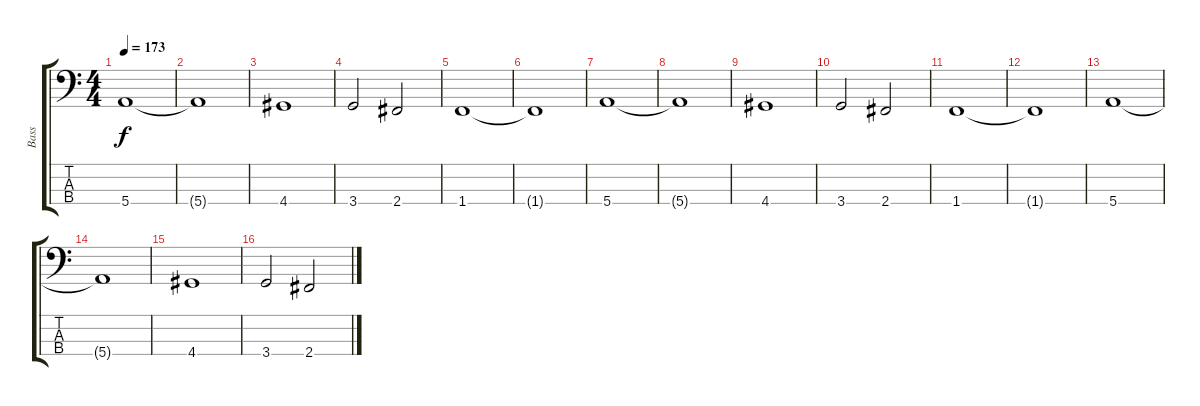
\track ("Bass" "Bass") {instrument electricbassfinger}
\staff {score tabs}
\tuning (G2 D2 A1 E1) {hide}
\ts (4 4)
\tempo 173
\clef f4
\ks c
5.4.1{dy f} |
5.4{t}.1 |
4.4.1 |
3.4.2 2.4.2 |
1.4.1 |
1.4{t}.1 |
5.4.1 |
5.4{t}.1 |
4.4.1 |
3.4.2 2.4.2 |
1.4.1 |
1.4{t}.1 |
5.4.1 |
5.4{t}.1 |
4.4.1 |
3.4.2 2.4.2
